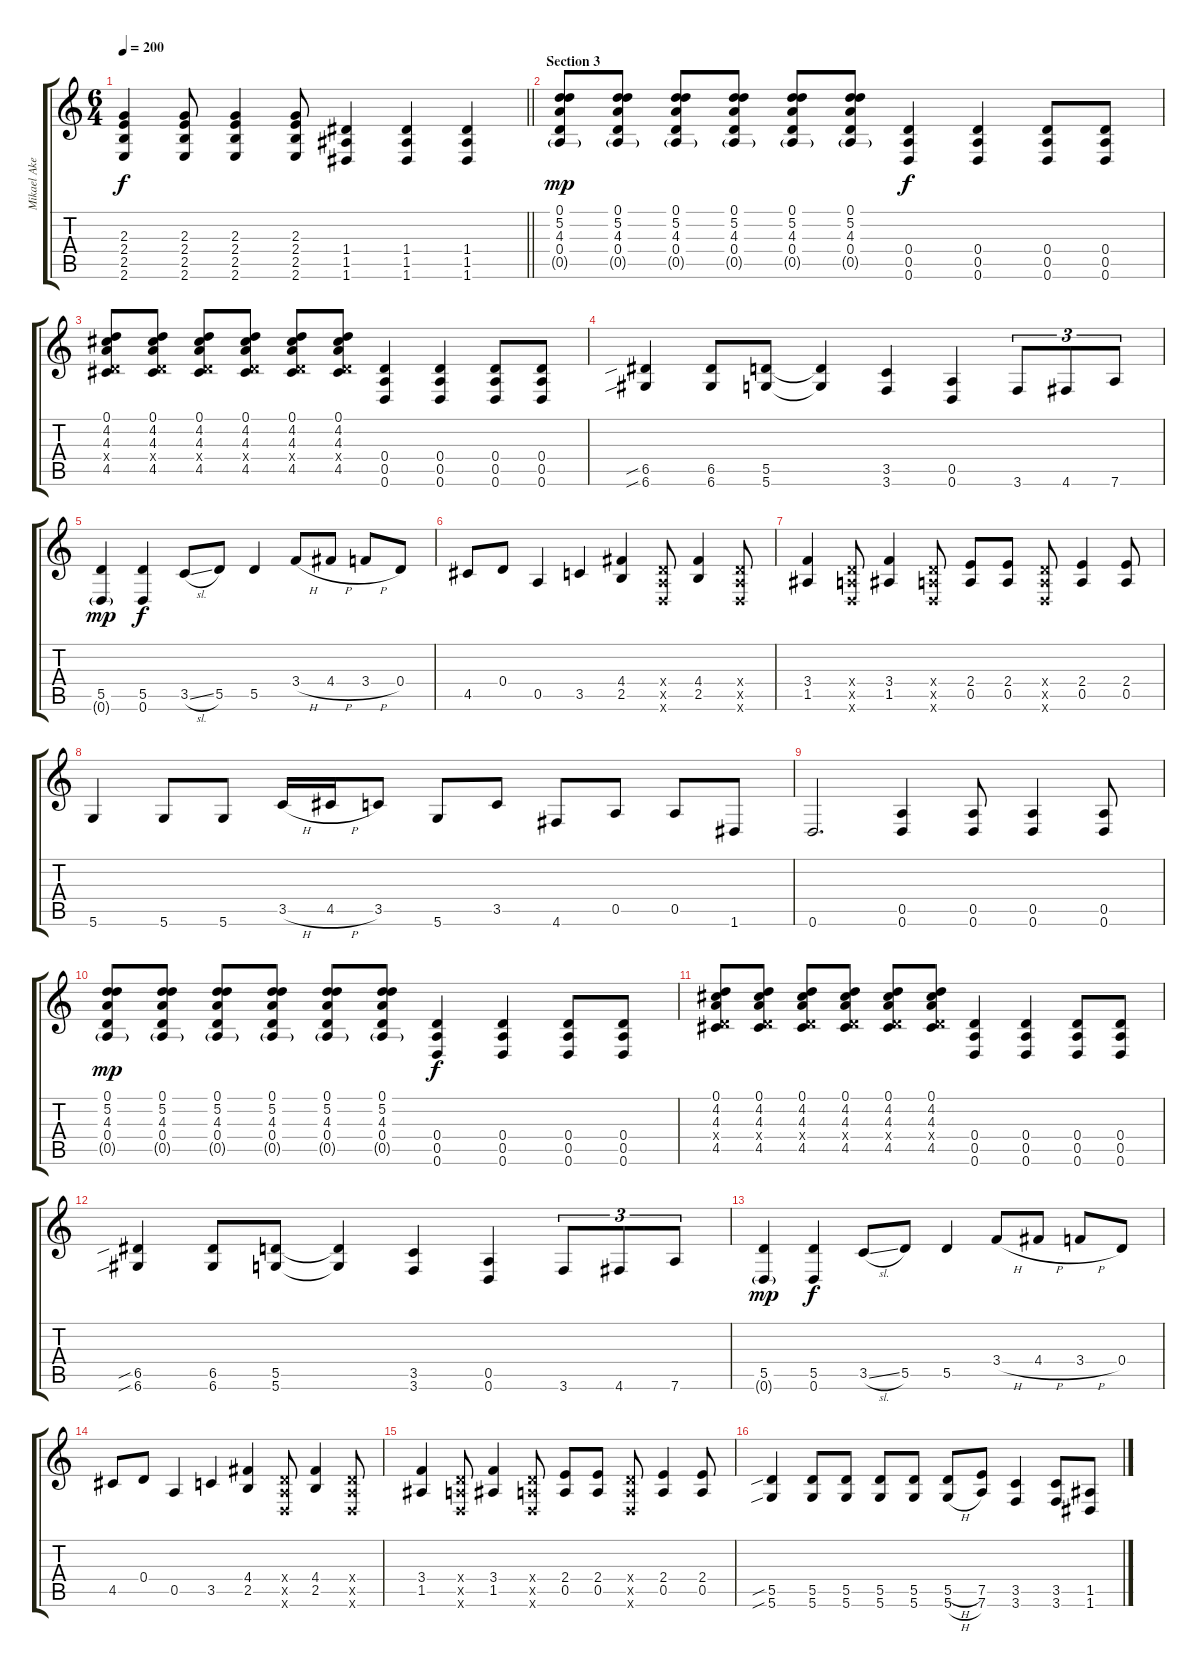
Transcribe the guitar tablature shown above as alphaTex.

\track ("Mikael Akerfeldt" "Mikael Ake") {instrument distortionguitar}
\staff {score tabs}
\tuning (D4 A3 F3 D3 A2 D2) {hide}
\ts (6 4)
\tempo 200
\clef g2
\barLineRight lightlight
\ks c
(2.3 2.4 2.5 2.6).4{dy f} (2.3 2.4 2.5 2.6).8 (2.3 2.4 2.5 2.6).4 (2.3 2.4 2.5 2.6).8 (1.4 1.5 1.6).4 (1.4 1.5 1.6).4 (1.4 1.5 1.6).4 |
\section ("" "Section 3")
(0.1 5.2 4.3 0.4 0.5{g}).8{dy mp} (0.1 5.2 4.3 0.4 0.5{g}).8 (0.1 5.2 4.3 0.4 0.5{g}).8 (0.1 5.2 4.3 0.4 0.5{g}).8 (0.1 5.2 4.3 0.4 0.5{g}).8 (0.1 5.2 4.3 0.4 0.5{g}).8 (0.4 0.5 0.6).4{dy f} (0.4 0.5 0.6).4 (0.4 0.5 0.6).8 (0.4 0.5 0.6).8 |
(0.1 4.2 4.3 0.4{x} 4.5).8 (0.1 4.2 4.3 0.4{x} 4.5).8 (0.1 4.2 4.3 0.4{x} 4.5).8 (0.1 4.2 4.3 0.4{x} 4.5).8 (0.1 4.2 4.3 0.4{x} 4.5).8 (0.1 4.2 4.3 0.4{x} 4.5).8 (0.4 0.5 0.6).4 (0.4 0.5 0.6).4 (0.4 0.5 0.6).8 (0.4 0.5 0.6).8 |
(6.5{sib} 6.6{sib}).4 (6.5 6.6).8 (5.5 5.6).8 (5.5{t} 5.6{t}).4 (3.5 3.6).4 (0.5 0.6).4 3.6.8{tu (3 2)} 4.6.8{tu (3 2)} 7.6.8{tu (3 2)} |
(5.5 0.6{g}).4{dy mp} (5.5 0.6).4{dy f} 3.5{sl}.8 5.5.8 5.5.4 3.4{h}.8 4.4{h}.8 3.4{h}.8 0.4.8 |
4.5.8 0.4.8 0.5.4 3.5.4 (4.4 2.5).4 (0.4{x} 0.5{x} 0.6{x}).8 (4.4 2.5).4 (0.4{x} 0.5{x} 0.6{x}).8 |
(3.4 1.5).4 (0.4{x} 0.5{x} 0.6{x}).8 (3.4 1.5).4 (0.4{x} 0.5{x} 0.6{x}).8 (2.4 0.5).8 (2.4 0.5).8 (0.4{x} 0.5{x} 0.6{x}).8 (2.4 0.5).4 (2.4 0.5).8 |
5.6.4 5.6.8 5.6.8 3.5{h}.16 4.5{h}.16 3.5.8 5.6.8 3.5.8 4.6.8 0.5.8 0.5.8 1.6.8 |
0.6.2{d} (0.5 0.6).4 (0.5 0.6).8 (0.5 0.6).4 (0.5 0.6).8 |
(0.1 5.2 4.3 0.4 0.5{g}).8{dy mp} (0.1 5.2 4.3 0.4 0.5{g}).8 (0.1 5.2 4.3 0.4 0.5{g}).8 (0.1 5.2 4.3 0.4 0.5{g}).8 (0.1 5.2 4.3 0.4 0.5{g}).8 (0.1 5.2 4.3 0.4 0.5{g}).8 (0.4 0.5 0.6).4{dy f} (0.4 0.5 0.6).4 (0.4 0.5 0.6).8 (0.4 0.5 0.6).8 |
(0.1 4.2 4.3 0.4{x} 4.5).8 (0.1 4.2 4.3 0.4{x} 4.5).8 (0.1 4.2 4.3 0.4{x} 4.5).8 (0.1 4.2 4.3 0.4{x} 4.5).8 (0.1 4.2 4.3 0.4{x} 4.5).8 (0.1 4.2 4.3 0.4{x} 4.5).8 (0.4 0.5 0.6).4 (0.4 0.5 0.6).4 (0.4 0.5 0.6).8 (0.4 0.5 0.6).8 |
(6.5{sib} 6.6{sib}).4 (6.5 6.6).8 (5.5 5.6).8 (5.5{t} 5.6{t}).4 (3.5 3.6).4 (0.5 0.6).4 3.6.8{tu (3 2)} 4.6.8{tu (3 2)} 7.6.8{tu (3 2)} |
(5.5 0.6{g}).4{dy mp} (5.5 0.6).4{dy f} 3.5{sl}.8 5.5.8 5.5.4 3.4{h}.8 4.4{h}.8 3.4{h}.8 0.4.8 |
4.5.8 0.4.8 0.5.4 3.5.4 (4.4 2.5).4 (0.4{x} 0.5{x} 0.6{x}).8 (4.4 2.5).4 (0.4{x} 0.5{x} 0.6{x}).8 |
(3.4 1.5).4 (0.4{x} 0.5{x} 0.6{x}).8 (3.4 1.5).4 (0.4{x} 0.5{x} 0.6{x}).8 (2.4 0.5).8 (2.4 0.5).8 (0.4{x} 0.5{x} 0.6{x}).8 (2.4 0.5).4 (2.4 0.5).8 |
(5.5{sib} 5.6{sib}).4 (5.5 5.6).8 (5.5 5.6).8 (5.5 5.6).8 (5.5 5.6).8 (5.5{h} 5.6{h}).8 (7.5 7.6).8 (3.5 3.6).4 (3.5 3.6).8 (1.5 1.6).8
